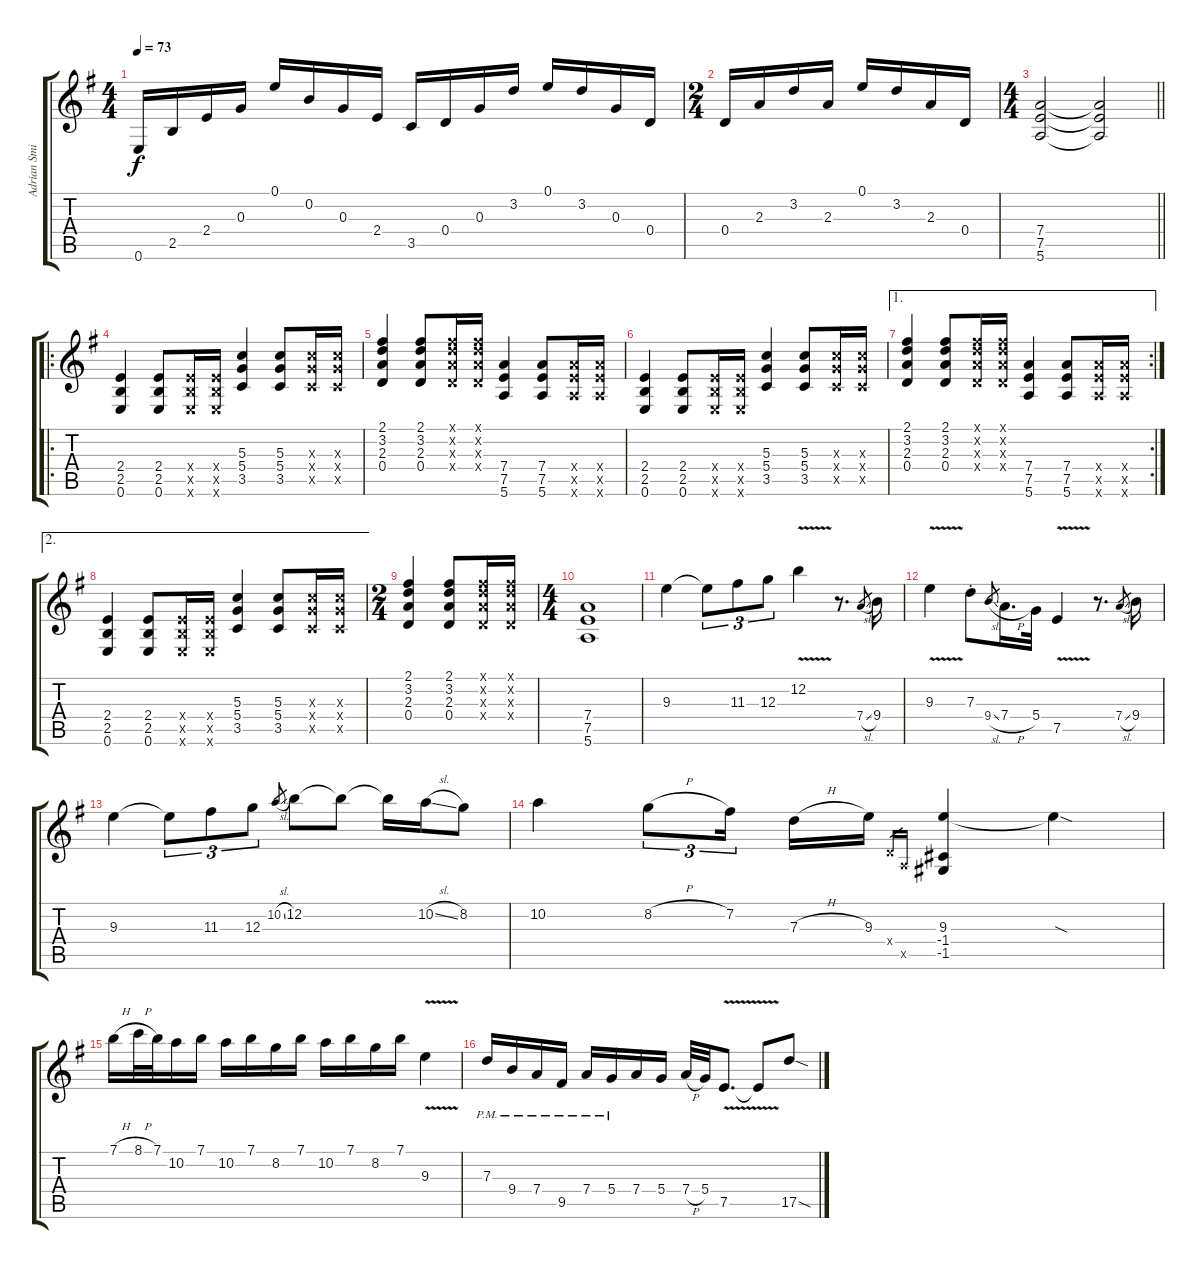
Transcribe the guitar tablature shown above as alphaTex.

\track ("Adrian Smith" "Adrian Smi") {instrument distortionguitar}
\staff {score tabs}
\tuning (E4 B3 G3 D3 A2 E2) {hide}
\ts (4 4)
\tempo 73
\clef g2
\ks g
0.6.16{dy f} 2.5.16 2.4.16 0.3.16 0.1.16 0.2.16 0.3.16 2.4.16 3.5.16 0.4.16 0.3.16 3.2.16 0.1.16 3.2.16 0.3.16 0.4.16 |
\ts (2 4)
0.4.16 2.3.16 3.2.16 2.3.16 0.1.16 3.2.16 2.3.16 0.4.16 |
\ts (4 4)
\barLineRight lightlight
(7.4 7.5 5.6).2 (7.4{t} 7.5{t} 5.6{t}).2 |
\ro
(2.4 2.5 0.6).4{instrument distortionguitar} (2.4 2.5 0.6).8 (2.4{x} 2.5{x} 0.6{x}).16 (2.4{x} 2.5{x} 0.6{x}).16 (5.3 5.4 3.5).4 (5.3 5.4 3.5).8 (5.3{x} 5.4{x} 3.5{x}).16 (5.3{x} 5.4{x} 3.5{x}).16 |
(2.1 3.2 2.3 0.4).4 (2.1 3.2 2.3 0.4).8 (2.1{x} 3.2{x} 2.3{x} 0.4{x}).16 (2.1{x} 3.2{x} 2.3{x} 0.4{x}).16 (7.4 7.5 5.6).4 (7.4 7.5 5.6).8 (7.4{x} 7.5{x} 5.6{x}).16 (7.4{x} 7.5{x} 5.6{x}).16 |
(2.4 2.5 0.6).4 (2.4 2.5 0.6).8 (2.4{x} 2.5{x} 0.6{x}).16 (2.4{x} 2.5{x} 0.6{x}).16 (5.3 5.4 3.5).4 (5.3 5.4 3.5).8 (5.3{x} 5.4{x} 3.5{x}).16 (5.3{x} 5.4{x} 3.5{x}).16 |
\ae 1
\rc 2
(2.1 3.2 2.3 0.4).4 (2.1 3.2 2.3 0.4).8 (2.1{x} 3.2{x} 2.3{x} 0.4{x}).16 (2.1{x} 3.2{x} 2.3{x} 0.4{x}).16 (7.4 7.5 5.6).4 (7.4 7.5 5.6).8 (7.4{x} 7.5{x} 5.6{x}).16 (7.4{x} 7.5{x} 5.6{x}).16 |
\ae 2
(2.4 2.5 0.6).4 (2.4 2.5 0.6).8 (2.4{x} 2.5{x} 0.6{x}).16 (2.4{x} 2.5{x} 0.6{x}).16 (5.3 5.4 3.5).4 (5.3 5.4 3.5).8 (5.3{x} 5.4{x} 3.5{x}).16 (5.3{x} 5.4{x} 3.5{x}).16 |
\ts (2 4)
(2.1 3.2 2.3 0.4).4 (2.1 3.2 2.3 0.4).8 (2.1{x} 3.2{x} 2.3{x} 0.4{x}).16 (2.1{x} 3.2{x} 2.3{x} 0.4{x}).16 |
\ts (4 4)
(7.4 7.5 5.6).1 |
9.3.4 9.3{t}.8{tu (3 2)} 11.3.8{tu (3 2)} 12.3.8{tu (3 2)} 12.2{v}.4 r.8{d} 7.4{sl}.8{gr} 9.4.16 |
9.3{v}.4 7.3{st}.8 9.4{sl}.8{gr} 7.4{h}.16{d} 5.4.32 7.5{v}.4 r.8{d} 7.4{sl}.8{gr} 9.4.16 |
9.3.4 9.3{t}.8{tu (3 2)} 11.3.8{tu (3 2)} 12.3.8{tu (3 2)} 10.2{sl}.8{gr} 12.2.8 12.2{t}.8 12.2{t}.16 10.2{sl}.16 8.2.8 |
10.2.4 8.2{h}.8{tu (3 2)} 7.2.16{tu (3 2) beam splitsecondary} 7.3{h}.16 9.3.16 0.4{x}.16{gr} 0.5{x}.16{gr} (9.3 -1.4 -1.5).4 9.3{sod t}.4 |
7.1{h}.16 8.1{h}.32 7.1.32 10.2.16 7.1.16 10.2.16 7.1.16 8.2.16 7.1.16 10.2.16 7.1.16 8.2.16 7.1.16 9.3{v}.4 |
7.3{pm}.16 9.4{pm}.16 7.4{pm}.16 9.5{pm}.16 7.4{pm}.16 5.4{pm}.16 7.4.16 5.4.16 7.4{h}.32 5.4.32 7.5{v}.8{d} 7.5{v t}.8 17.5{sod}.8
